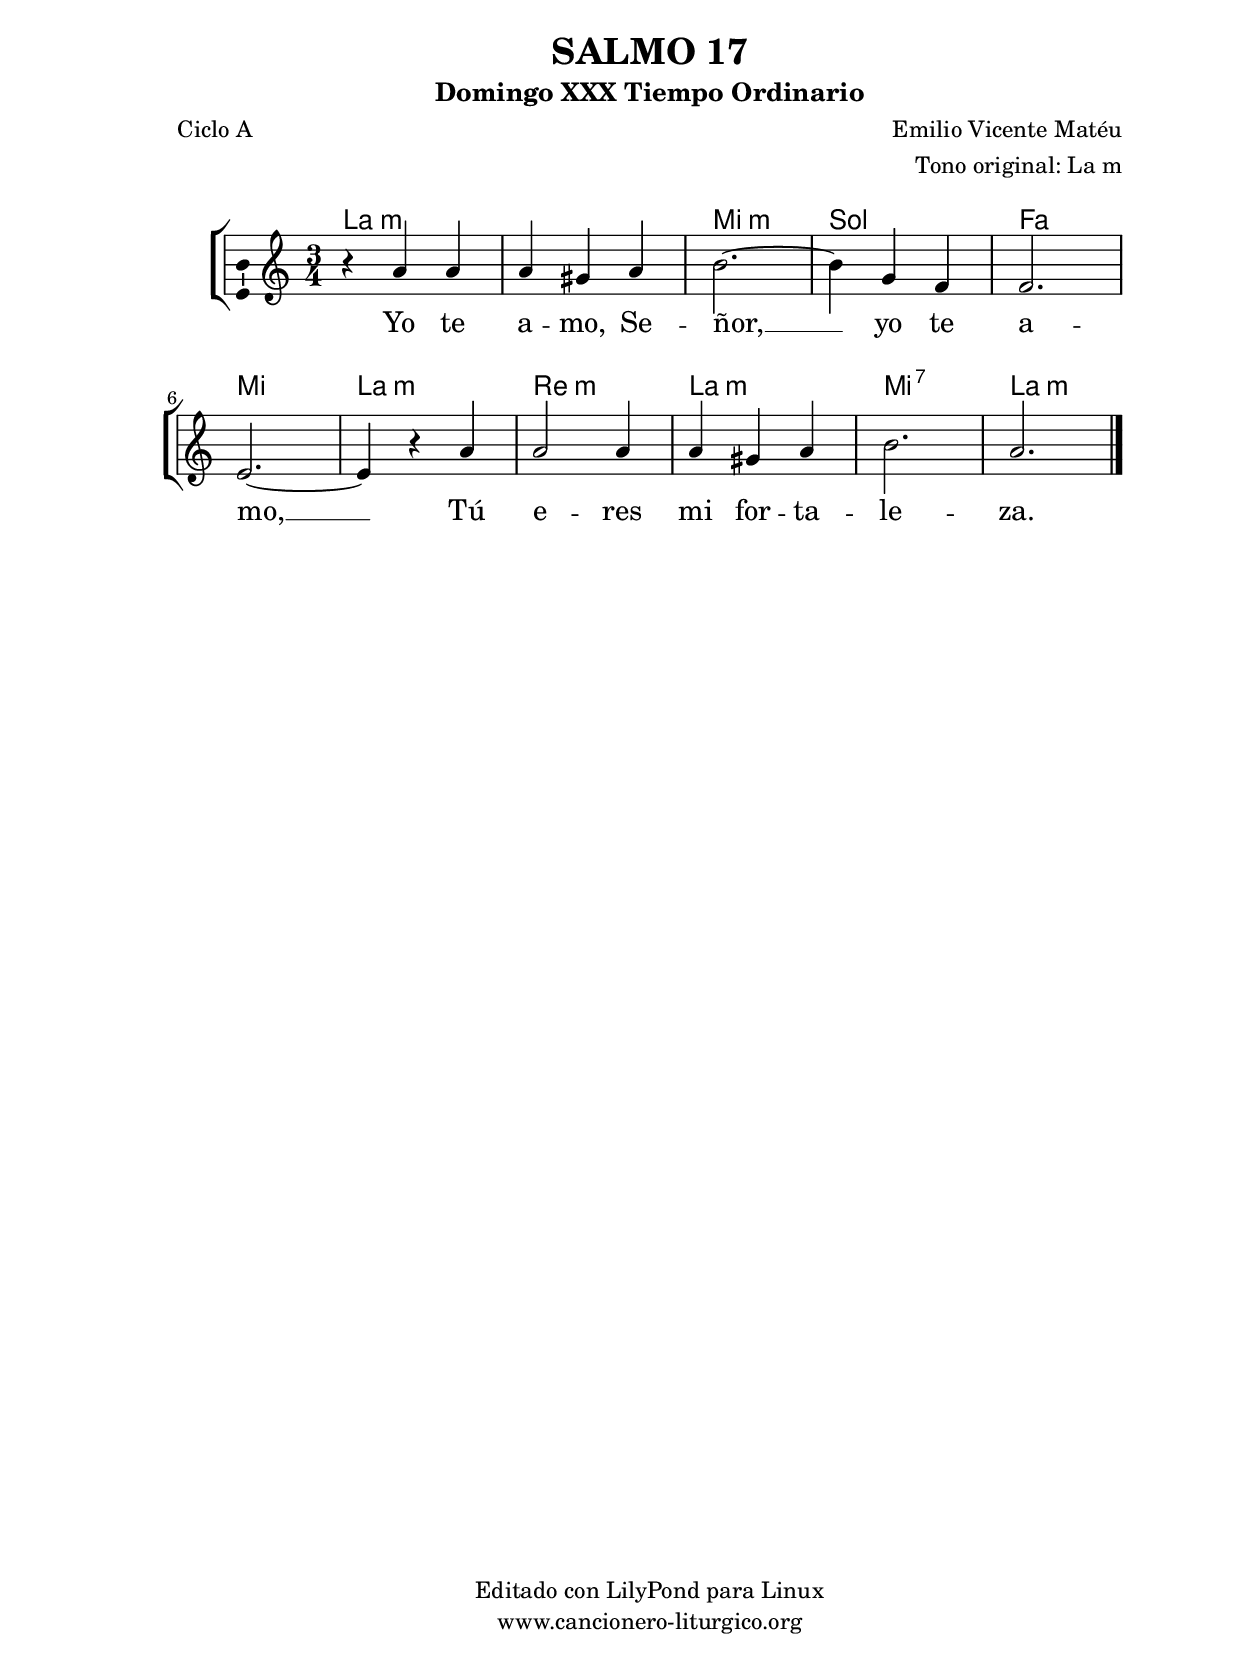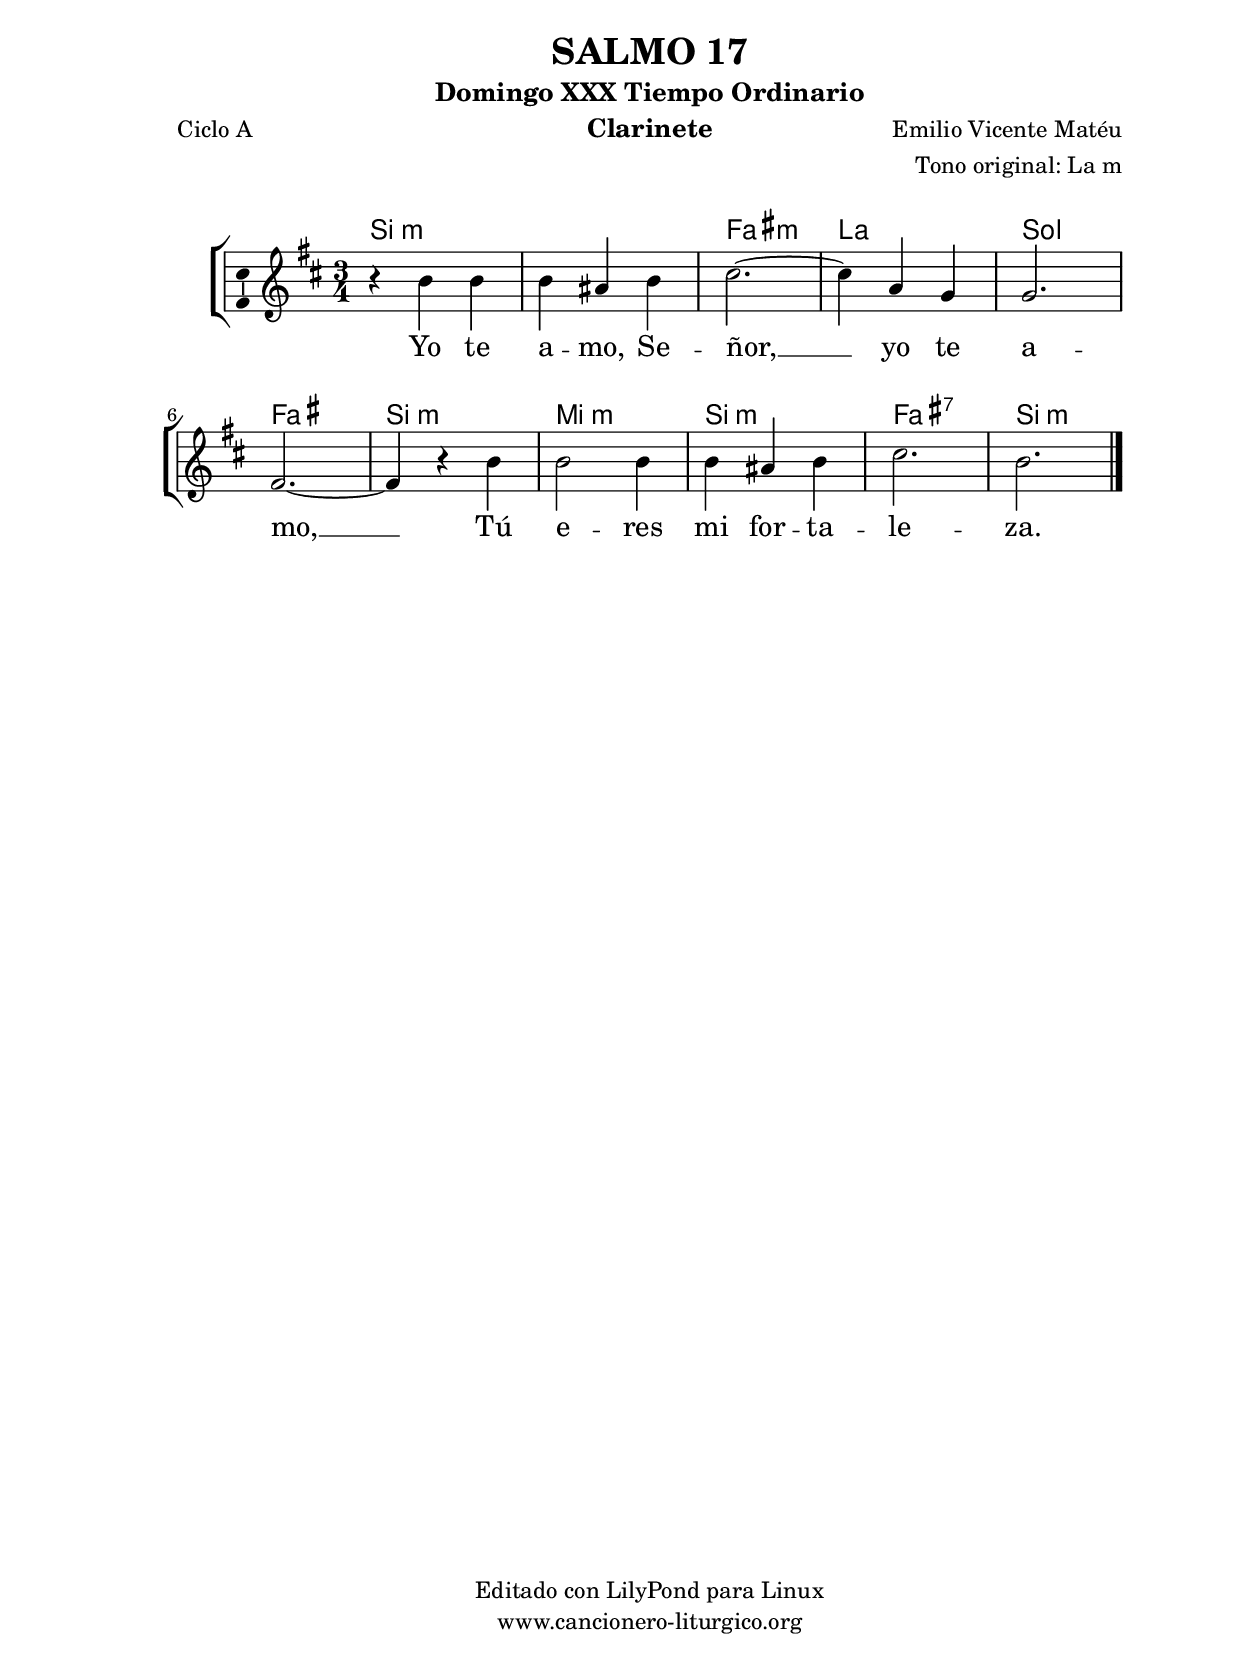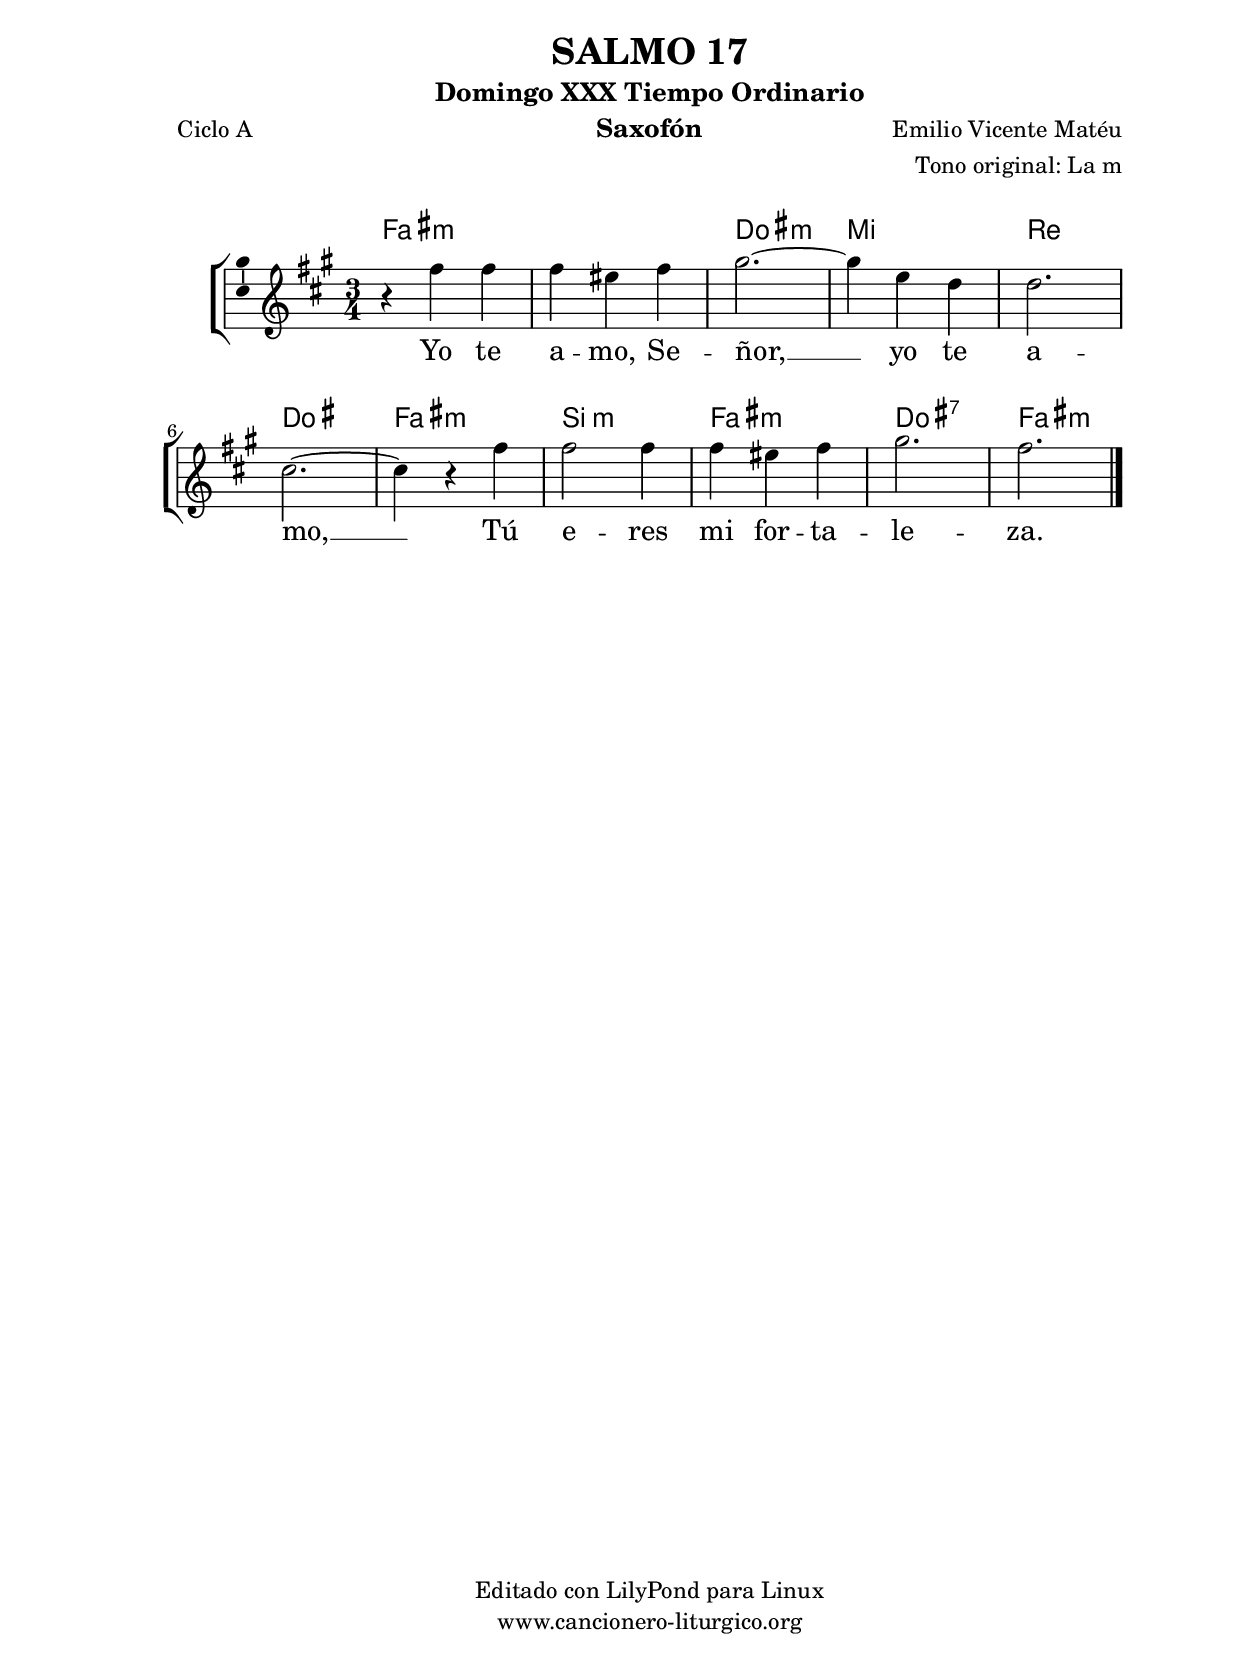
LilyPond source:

%
%para convertir .midi en .wav:
%timidity filename.midi -Ow -o finename.wav
%
%
%Para convertir de .wav a .mp3:
%lame -h -m j filename.wav
%
%
%para escuchar el midi:
%timidity nombrefichero.midi
%


%versión de lilypond para la que se ha escrito esta partitura:
\version "2.16.0"

	%Tamaño papel
	#(set-default-paper-size "a4")
	%Tamaño partitura
	#(set-global-staff-size 20)
	%No responde al pulsar sobre una nota
	#(ly:set-option 'point-and-click #f)

%parámetros del encabezamiento:
\header {
	title = "SALMO 17"
	subtitle = "Domingo XXX Tiempo Ordinario"
	composer = "Emilio Vicente Matéu"
	poet = "Ciclo A"
	meter = ""
	arranger = "Tono original: La m"
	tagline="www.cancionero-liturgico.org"
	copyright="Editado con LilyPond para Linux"
	tiempo = "Ordinario"
	usos = "Salmo"
	letra = "Yo te amo, Señor, yo te amo, Tú eres mi fortaleza."
	}

%parámetros asociados al papel:
\paper  {
	oddHeaderMarkup = \markup {\fill-line { \on-the-fly #not-first-page \fromproperty #'header:title \on-the-fly #not-first-page \fromproperty #'header:composer }}
	evenHeaderMarkup = \markup {\fill-line { \fromproperty #'header:composer \fromproperty #'header:title }}
	#(set-paper-size "a4")
	print-page-number = ##f
	first-page-number = 1
	print-first-page-number = ##f
%	head-separation = 3.0 \cm
	top-margin = 2.0 \cm
	bottom-margin = 0.5\cm
%%%	bottom-margin = -1.0\cm
	left-margin = 3.0 \cm
	line-width = 16.0 \cm 
	indent = 8\mm
	interscoreline = 2.\mm
	between-system-space = 15\mm
%	para que las partituras no llenen la hoja:
	ragged-bottom = ##t
%	idem para la última hoja:
	ragged-last-bottom = ##f
%	para que las partituras llenen el ancho del papel:
	ragged-last = ##f
	after-title-space = 2.5 \cm
%page-count=1
%system-count=8

	%Flexible Vertical Spacing
%	markup-markup-spacing =
%	#'((basic-distance . 15) (minimum-distance . 15) (padding . 3))
	markup-system-spacing =
	#'((basic-distance . 15) (minimum-distance . 15) (padding . 3))
	system-system-spacing =
	#'((basic-distance . 15) (minimum-distance . 15) (padding . 3))
	score-system-spacing =
	#'((basic-distance . 15) (minimum-distance . 15) (padding . 5))
%	top-system-spacing = % header
%	#'((basic-distance . 8) (minimum-distance . 0) (padding . 3))
%	top-markup-spacing =
%	#'((basic-distance . 20) (minimum-distance . 20) (padding . 3))
	last-bottom-spacing = % footer
	#'((basic-distance . 5) (minimum-distance . 5) (padding . 3))
%	score-markup-spacing =
%	#'((basic-distance . 16) (minimum-distance . 13) (padding . 3))

	}


%parámetros que afectan a toda la partitura:
global =  {
	%clave de sol (G):
	\clef G
	%armadura:
%	\transpose ees f
	\key a \minor
	\tempo 4=130
	\set Score.tempoHideNote = ##t
	}


acordes = {
	\italianChords
	\chordmode {
%	\transpose ees f
{

a2.:m a:m e:m g f e a:m d:m a:m e:7 a:m

	}
	}
}

melodia = 
%	\transpose ees f
{
	\relative c''{

\time 3/4

r4 a4 a
a4 gis a
b2.~
b4 g f
f2.
e2.~
e4 r4 a
a2 a4
a4 gis a
b2.
a2.

	\bar "|."
	}
	}


texto = \lyricmode {
Yo te a -- mo, Se -- ñor, __
yo te a -- mo, __
Tú e -- res mi for -- ta -- le -- za.
	}


acordesStaff = \context ChordNames = acordesStaff <<
	\set chordChanges = ##t
	\acordes
	>>


vozStaff = \context Voice = vozStaff
\with {\consists "Ambitus_engraver"}
<<
%	\set Staff.instrumentName = ""
%	\set Staff.shortInstrumentName = ""
%	\set Staff.midiInstrument = #"clarinet"
%	\set Staff.midiInstrument = #"cello"
%	\set Staff.midiInstrument = #"flute"
	\set Staff.midiInstrument = #"electric guitar (jazz)"
%	\set Staff.midiInstrument = #"english horn"
%	\set Staff.midiInstrument = #"violin"
%	\set Staff.midiInstrument = #"glockenspiel"
	\set Staff.midiMinimumVolume = #0.7
	\set Staff.midiMaximumVolume = #0.9
	\global
	\melodia
	>>


textoStaff = \context Lyrics = textoStaff <<
	\lyricsto vozStaff \texto
	>>

\book {
	\score {
		\context ChoirStaff {
			\override StaffGroup.SystemStartBracket #'collapse-height = #1
			\override Score.SystemStartBar #'collapse-height = #1
			<<
			\acordesStaff
			\vozStaff
			\textoStaff
			>>
			}
		\layout {
	    		\context {
				\Lyrics
				\override LyricText #'font-size = #2
				}
	   		 \context {
				\Score
				%fontSize = #3
				\override StaffSymbol #'staff-space = #(magstep +3)
				%\override Beam #'thickness = #0.55
				%\override SpacingSpanner #'spacing-increment = #1.0
				%\override Slur #'height-limit = #1.5
				}
			}
		}
	\score {
		\unfoldRepeats
		\context ChoirStaff {
			<<
			\acordesStaff
			\vozStaff
			>>
			}
		\midi {
	  		\context {
	  			\Score
				tempoWholesPerMinute = #(ly:make-moment 70 4)
				}
			}
		}
	}

%Partitura para clarinete
#(define output-suffix "C")
\book {
	\header{
		instrument = "Clarinete"
		}
	\score {
		\context ChoirStaff {
			\override StaffGroup.SystemStartBracket #'collapse-height = #1
			\override Score.SystemStartBar #'collapse-height = #1
\transpose c d
			<<
			\acordesStaff
			\vozStaff
			\textoStaff
			>>
			}
		\layout {
	    		\context {
				\Lyrics
				\override LyricText #'font-size = #2
				}
	   		 \context {
				\Score
				%fontSize = #3
				\override StaffSymbol #'staff-space = #(magstep +3)
				%\override Beam #'thickness = #0.55
				%\override SpacingSpanner #'spacing-increment = #1.0
				%\override Slur #'height-limit = #1.5
				}
			}
		}
	}

%Partitura para saxofón
#(define output-suffix "S")
\book {
	\header{
		instrument = "Saxofón"
		}
	\score {
		\context ChoirStaff {
			\override StaffGroup.SystemStartBracket #'collapse-height = #1
			\override Score.SystemStartBar #'collapse-height = #1
\transpose c a
			<<
			\acordesStaff
			\vozStaff
			\textoStaff
			>>
			}
		\layout {
	    		\context {
				\Lyrics
				\override LyricText #'font-size = #2
				}
	   		 \context {
				\Score
				%fontSize = #3
				\override StaffSymbol #'staff-space = #(magstep +3)
				%\override Beam #'thickness = #0.55
				%\override SpacingSpanner #'spacing-increment = #1.0
				%\override Slur #'height-limit = #1.5
				}
			}
		}
	}

